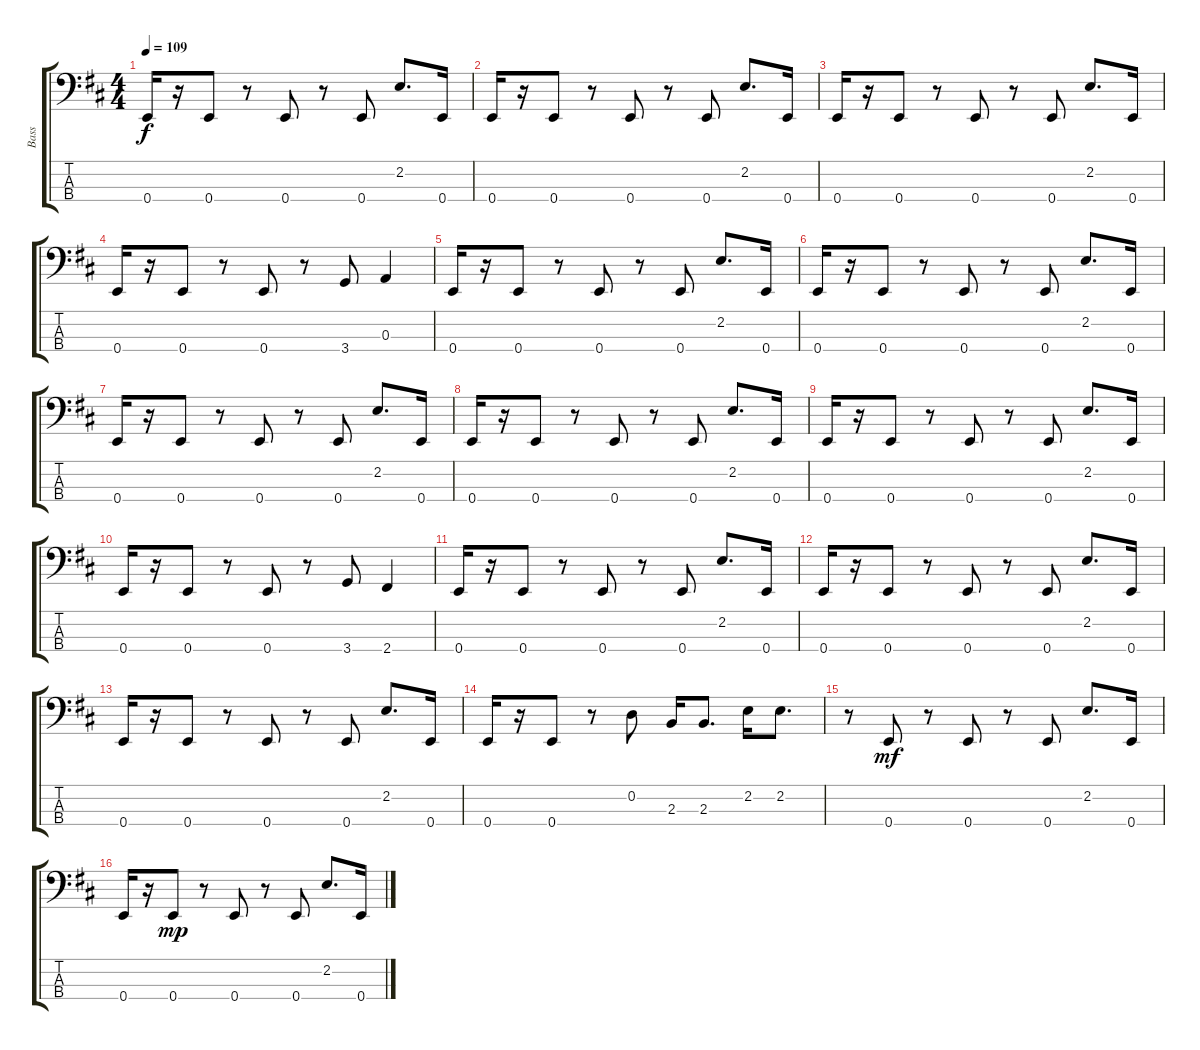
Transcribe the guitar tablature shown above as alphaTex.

\track ("Bass" "Bass") {instrument electricbassfinger}
\staff {score tabs}
\tuning (G2 D2 A1 E1) {hide}
\ts (4 4)
\tempo 109
\clef f4
\ks d
0.4.16{dy f} r.16 0.4.8 r.8 0.4.8 r.8 0.4.8 2.2.8{d} 0.4.16 |
0.4.16 r.16 0.4.8 r.8 0.4.8 r.8 0.4.8 2.2.8{d} 0.4.16 |
0.4.16 r.16 0.4.8 r.8 0.4.8 r.8 0.4.8 2.2.8{d} 0.4.16 |
0.4.16 r.16 0.4.8 r.8 0.4.8 r.8 3.4.8 0.3.4 |
0.4.16 r.16 0.4.8 r.8 0.4.8 r.8 0.4.8 2.2.8{d} 0.4.16 |
0.4.16 r.16 0.4.8 r.8 0.4.8 r.8 0.4.8 2.2.8{d} 0.4.16 |
0.4.16 r.16 0.4.8 r.8 0.4.8 r.8 0.4.8 2.2.8{d} 0.4.16 |
0.4.16 r.16 0.4.8 r.8 0.4.8 r.8 0.4.8 2.2.8{d} 0.4.16 |
0.4.16 r.16 0.4.8 r.8 0.4.8 r.8 0.4.8 2.2.8{d} 0.4.16 |
0.4.16 r.16 0.4.8 r.8 0.4.8 r.8 3.4.8 2.4.4 |
0.4.16 r.16 0.4.8 r.8 0.4.8 r.8 0.4.8 2.2.8{d} 0.4.16 |
0.4.16 r.16 0.4.8 r.8 0.4.8 r.8 0.4.8 2.2.8{d} 0.4.16 |
0.4.16 r.16 0.4.8 r.8 0.4.8 r.8 0.4.8 2.2.8{d} 0.4.16 |
0.4.16 r.16 0.4.8 r.8 0.2.8 2.3.16 2.3.8{d} 2.2.16 2.2.8{d} |
r.8 0.4.8{dy mf} r.8 0.4.8 r.8 0.4.8 2.2.8{d} 0.4.16 |
0.4.16 r.16 0.4.8{dy mp} r.8 0.4.8 r.8 0.4.8 2.2.8{d} 0.4.16
